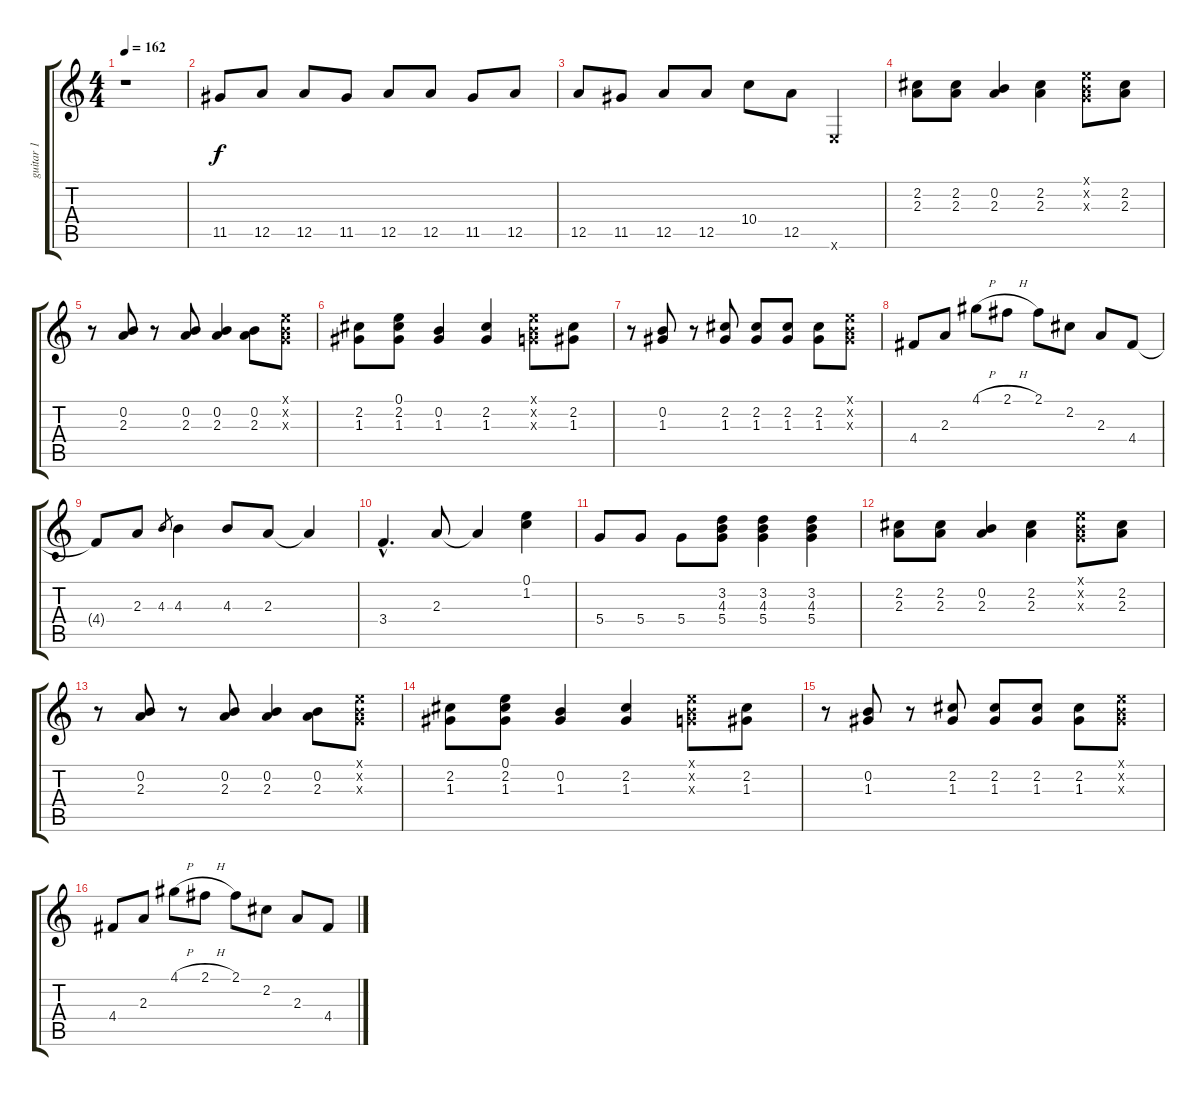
\track ("guitar 1" "guitar 1") {instrument distortionguitar}
\staff {score tabs}
\tuning (E4 B3 G3 D3 A2 E2) {hide}
\ts (4 4)
\tempo 162
\clef g2
\ks c
r.1{dy f instrument distortionguitar} |
11.5.8 12.5.8 12.5.8 11.5.8 12.5.8 12.5.8 11.5.8 12.5.8 |
12.5.8 11.5.8 12.5.8 12.5.8 10.4.8 12.5.8 0.6{x}.4 |
(2.2 2.3).8 (2.2 2.3).8 (0.2 2.3).4 (2.2 2.3).4 (0.1{x} 0.2{x} 0.3{x}).8 (2.2 2.3).8 |
r.8 (0.2 2.3).8 r.8 (0.2 2.3).8 (0.2 2.3).4 (0.2 2.3).8 (0.1{x} 0.2{x} 0.3{x}).8 |
(2.2 1.3).8 (0.1 2.2 1.3).8 (0.2 1.3).4 (2.2 1.3).4 (0.1{x} 0.2{x} 0.3{x}).8 (2.2 1.3).8 |
r.8 (0.2 1.3).8 r.8 (2.2 1.3).8 (2.2 1.3).8 (2.2 1.3).8 (2.2 1.3).8 (0.1{x} 0.2{x} 1.3{x}).8 |
4.4.8 2.3.8 4.1{h}.8 2.1{h}.8 2.1.8 2.2.8 2.3.8 4.4.8 |
4.4{t}.8 2.3.8 4.3.8{gr} 4.3.4 4.3.8 2.3.8 2.3{t}.4 |
3.4{hac}.4{d} 2.3.8 2.3{t}.4 (0.1 1.2).4 |
5.4.8 5.4.8 5.4.8 (3.2 4.3 5.4).8 (3.2 4.3 5.4).4 (3.2 4.3 5.4).4 |
(2.2 2.3).8 (2.2 2.3).8 (0.2 2.3).4 (2.2 2.3).4 (0.1{x} 0.2{x} 0.3{x}).8 (2.2 2.3).8 |
r.8 (0.2 2.3).8 r.8 (0.2 2.3).8 (0.2 2.3).4 (0.2 2.3).8 (0.1{x} 0.2{x} 0.3{x}).8 |
(2.2 1.3).8 (0.1 2.2 1.3).8 (0.2 1.3).4 (2.2 1.3).4 (0.1{x} 0.2{x} 0.3{x}).8 (2.2 1.3).8 |
r.8 (0.2 1.3).8 r.8 (2.2 1.3).8 (2.2 1.3).8 (2.2 1.3).8 (2.2 1.3).8 (0.1{x} 0.2{x} 1.3{x}).8 |
4.4.8 2.3.8 4.1{h}.8 2.1{h}.8 2.1.8 2.2.8 2.3.8 4.4.8
